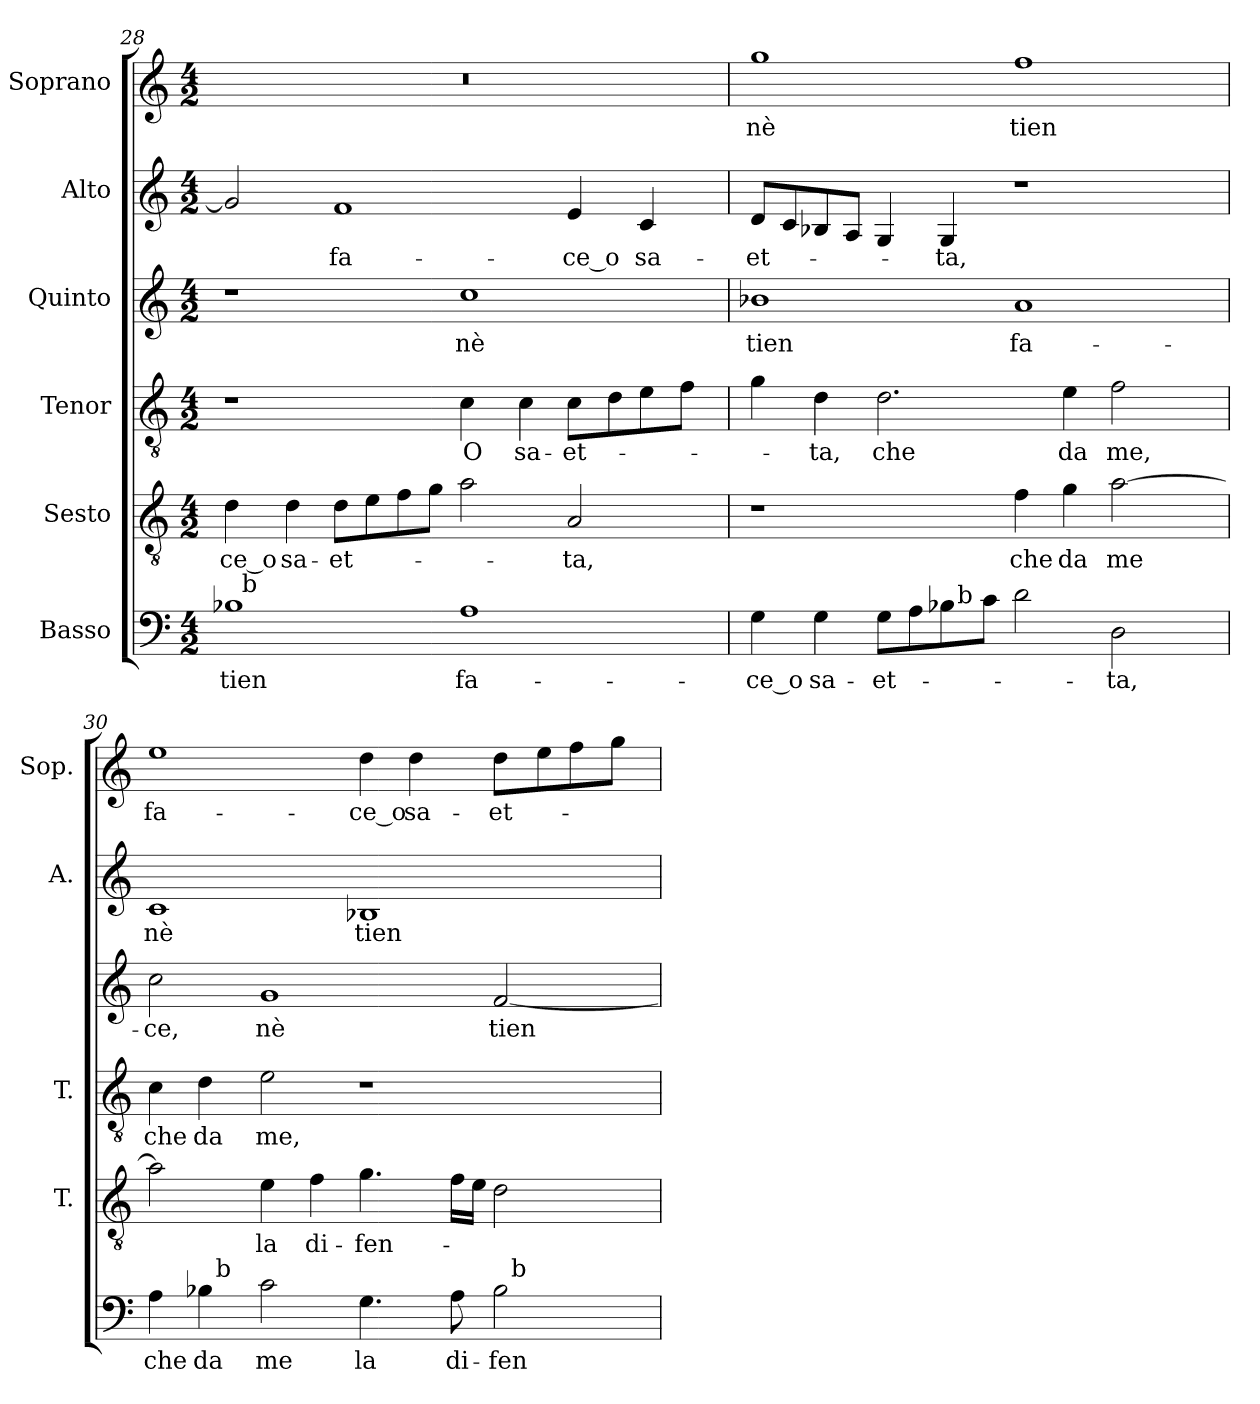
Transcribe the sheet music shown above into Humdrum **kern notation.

**kern	**text	**kern	**text	**kern	**text	**kern	**text	**kern	**text	**kern	**text
*part6	*part6	*part5	*part5	*part4	*part4	*part3	*part3	*part2	*part2	*part1	*part1
*staff6	*staff6	*staff5	*staff5	*staff4	*staff4	*staff3	*staff3	*staff2	*staff2	*staff1	*staff1
*I"Basso	*	*I"Sesto	*	*I"Tenor	*	*I"Quinto	*	*I"Alto	*	*I"Soprano	*
*	*	*I'T.	*	*I'T.	*	*	*	*I'A.	*	*I'Sop.	*
*clefF4	*	*clefGv2	*	*clefGv2	*	*clefG2	*	*clefG2	*	*clefG2	*
*	*	*ITrd7c12	*	*ITrd7c12	*	*	*	*	*	*	*
*k[]	*	*k[]	*	*k[]	*	*k[]	*	*k[]	*	*k[]	*
*C:	*	*C:	*	*C:	*	*C:	*	*C:	*	*C:	*
*M4/2	*	*M4/2	*	*M4/2	*	*M4/2	*	*M4/2	*	*M4/2	*
=28	=28	=28	=28	=28	=28	=28	=28	=28	=28	=28	=28
!	!LO:LY:b:color=#000000	!	!	!	!	!	!	!	!	!	!
!	!	!	!LO:LY:b:color=#000000	!	!	!	!	!	!	!LO:N:vis=1	!
*^	*	*	*	*	*	*	*	*	*	*	*
1B-i	32ryy	tien	4Di\	-ce_o	1r	.	1r	.	2gi/]	.	0r	.
.	256ryy	.	.	.	.	.	.	.	.	.	.	.
!	!LO:TX:a:t=b	!	!	!	!	!	!	!	!	!	!	!
.	1ryy	.	.	.	.	.	.	.	.	.	.	.
!	!	!	!	!LO:LY:b:color=#000000	!	!	!	!	!	!	!	!
.	.	.	4Di\	sa-	.	.	.	.	.	.	.	.
!	!	!	!	!LO:LY:b:color=#000000	!	!	!	!	!	!	!	!
!	!	!	!	!	!	!	!	!	!	!LO:LY:b:color=#000000	!	!
.	.	.	8Di\L	-et-	.	.	.	.	1fi	fa-	.	.
.	.	.	8Ei\	.	.	.	.	.	.	.	.	.
.	.	.	8Fi\	.	.	.	.	.	.	.	.	.
.	.	.	8Gi\J	.	.	.	.	.	.	.	.	.
!	!	!LO:LY:b:color=#000000	!	!	!	!	!	!	!	!	!	!
!	!	!	!	!	!	!LO:LY:b:color=#000000	!	!	!	!	!	!
!	!	!	!	!	!	!	!	!LO:LY:b:color=#000000	!	!	!	!
1Ai	.	fa-	2Ai\	.	4Ci\	O	1cci	nè	.	.	.	.
.	2ryy	.	.	.	.	.	.	.	.	.	.	.
!	!	!	!	!	!	!LO:LY:b:color=#000000	!	!	!	!	!	!
.	.	.	.	.	4Ci\	sa-	.	.	.	.	.	.
!	!	!	!	!LO:LY:b:color=#000000	!	!	!	!	!	!	!	!
!	!	!	!	!	!	!LO:LY:b:color=#000000	!	!	!	!	!	!
!	!	!	!	!	!	!	!	!	!	!LO:LY:b:color=#000000	!	!
.	.	.	2AAi/	-ta,	8Ci\L	-et-	.	.	4ei/	-ce_o	.	.
.	4ryy	.	.	.	.	.	.	.	.	.	.	.
.	.	.	.	.	8Di\	.	.	.	.	.	.	.
!	!	!	!	!	!	!	!	!	!	!LO:LY:b:color=#000000	!	!
.	.	.	.	.	8Ei\	.	.	.	4ci/	sa-	.	.
.	8ryy	.	.	.	.	.	.	.	.	.	.	.
.	.	.	.	.	8Fi\J	.	.	.	.	.	.	.
.	16ryy	.	.	.	.	.	.	.	.	.	.	.
.	64..ryy	.	.	.	.	.	.	.	.	.	.	.
!!LO:LB:g=z
=29	=29	=29	=29	=29	=29	=29	=29	=29	=29	=29	=29	=29
!	!	!LO:LY:b:color=#000000	!	!	!	!	!	!	!	!	!	!
!	!	!	!	!	!	!	!	!LO:LY:b:color=#000000	!	!	!	!
!	!	!	!	!	!	!	!	!	!	!LO:LY:b:color=#000000	!	!
!	!	!	!	!	!	!	!	!	!	!	!	!LO:LY:b:color=#000000
4Gi\	2ryy	-ce_o	1r	.	4Gi\	.	1b-Xi	tien	8di/L	-et-	1ggi	nè
.	.	.	.	.	.	.	.	.	8ci/	.	.	.
!	!	!LO:LY:b:color=#000000	!	!	!	!	!	!	!	!	!	!
!	!	!	!	!	!	!LO:LY:b:color=#000000	!	!	!	!	!	!
4Gi\	.	sa-	.	.	4Di\	-ta,	.	.	8B-Xi/	.	.	.
.	.	.	.	.	.	.	.	.	8Ai/J	.	.	.
!	!	!LO:LY:b:color=#000000	!	!	!	!	!	!	!	!	!	!
!	!	!	!	!	!	!LO:LY:b:color=#000000	!	!	!	!	!	!
8Gi\L	4ryy	-et-	.	.	2.Di\	che	.	.	4Gi/	.	.	.
8Ai\	.	.	.	.	.	.	.	.	.	.	.	.
!	!	!	!	!	!	!	!	!	!	!LO:LY:b:color=#000000	!	!
8B-i\	32ryy	.	.	.	.	.	.	.	4Gi/	-ta,	.	.
.	256ryy	.	.	.	.	.	.	.	.	.	.	.
!	!LO:TX:a:t=b	!	!	!	!	!	!	!	!	!	!	!
.	1ryy	.	.	.	.	.	.	.	.	.	.	.
8ci\J	.	.	.	.	.	.	.	.	.	.	.	.
!	!	!	!	!LO:LY:b:color=#000000	!	!	!	!	!	!	!	!
!	!	!	!	!	!	!	!	!LO:LY:b:color=#000000	!	!	!	!
!	!	!	!	!	!	!	!	!	!	!	!	!LO:LY:b:color=#000000
2di\	.	.	4Fi\	che	.	.	1ai	fa-	1r	.	1ffi	tien
!	!	!	!	!LO:LY:b:color=#000000	!	!	!	!	!	!	!	!
!	!	!	!	!	!	!LO:LY:b:color=#000000	!	!	!	!	!	!
.	.	.	4Gi\	da	4Ei\	da	.	.	.	.	.	.
!	!	!LO:LY:b:color=#000000	!	!	!	!	!	!	!	!	!	!
!	!	!	!	!LO:LY:b:color=#000000	!	!	!	!	!	!	!	!
!	!	!	!	!	!	!LO:LY:b:color=#000000	!	!	!	!	!	!
2Di\	.	-ta,	[2Ai\	me	2Fi\	me,	.	.	.	.	.	.
.	8ryy	.	.	.	.	.	.	.	.	.	.	.
.	16ryy	.	.	.	.	.	.	.	.	.	.	.
.	64..ryy	.	.	.	.	.	.	.	.	.	.	.
*v	*v	*	*	*	*	*	*	*	*	*	*	*
=30	=30	=30	=30	=30	=30	=30	=30	=30	=30	=30	=30
*^	*	*	*	*	*	*	*	*	*	*	*
!	!	!LO:LY:b:color=#000000	!	!	!	!	!	!	!	!	!	!
*v	*v	*	*	*	*	*	*	*	*	*	*	*
*^	*	*	*	*	*	*	*	*	*	*	*
!	!	!	!	!	!	!LO:LY:b:color=#000000	!	!	!	!	!	!
*v	*v	*	*	*	*	*	*	*	*	*	*	*
*^	*	*	*	*	*	*	*	*	*	*	*
!	!	!	!	!	!	!	!	!LO:LY:b:color=#000000	!	!	!	!
*v	*v	*	*	*	*	*	*	*	*	*	*	*
*^	*	*	*	*	*	*	*	*	*	*	*
!	!	!	!	!	!	!	!	!	!	!LO:LY:b:color=#000000	!	!
*v	*v	*	*	*	*	*	*	*	*	*	*	*
*^	*	*	*	*	*	*	*	*	*	*	*
!	!	!	!	!	!	!	!	!	!	!	!	!LO:LY:b:color=#000000
*	*^	*	*	*	*	*	*	*	*	*	*	*
4Ai\	4ryy	1ryy	che	2Ai\]	.	4Ci\	che	2cci\	-ce,	1ci	nè	1eei	fa-
!	!	!	!LO:LY:b:color=#000000	!	!	!	!	!	!	!	!	!	!
!	!	!	!	!	!	!	!LO:LY:b:color=#000000	!	!	!	!	!	!
4B-i\	32ryy	.	da	.	.	4Di\	da	.	.	.	.	.	.
.	256ryy	.	.	.	.	.	.	.	.	.	.	.	.
!	!LO:TX:a:t=b	!	!	!	!	!	!	!	!	!	!	!	!
.	1ryy	.	.	.	.	.	.	.	.	.	.	.	.
!	!	!	!LO:LY:b:color=#000000	!	!	!	!	!	!	!	!	!	!
!	!	!	!	!	!LO:LY:b:color=#000000	!	!	!	!	!	!	!	!
!	!	!	!	!	!	!	!LO:LY:b:color=#000000	!	!	!	!	!	!
!	!	!	!	!	!	!	!	!	!LO:LY:b:color=#000000	!	!	!	!
2ci\	.	.	me	4Ei\	la	2Ei\	me,	1gi	nè	.	.	.	.
!	!	!	!	!	!LO:LY:b:color=#000000	!	!	!	!	!	!	!	!
.	.	.	.	4Fi\	di-	.	.	.	.	.	.	.	.
!	!	!	!LO:LY:b:color=#000000	!	!	!	!	!	!	!	!	!	!
!	!	!	!	!	!LO:LY:b:color=#000000	!	!	!	!	!	!	!	!
!	!	!	!	!	!	!	!	!	!	!	!LO:LY:b:color=#000000	!	!
!	!	!	!	!	!	!	!	!	!	!	!	!	!LO:LY:b:color=#000000
4.Gi\	.	2ryy	la	4.Gi\	-fen-	1r	.	.	.	1B-Xi	tien	4ddi\	-ce_o
!	!	!	!	!	!	!	!	!	!	!	!	!	!LO:LY:b:color=#000000
.	.	.	.	.	.	.	.	.	.	.	.	4ddi\	sa-
.	2ryy	.	.	.	.	.	.	.	.	.	.	.	.
!	!	!	!LO:LY:b:color=#000000	!	!	!	!	!	!	!	!	!	!
8Ai\	.	.	di-	16Fi\LL	.	.	.	.	.	.	.	.	.
.	.	.	.	16Ei\JJ	.	.	.	.	.	.	.	.	.
!	!	!	!LO:LY:b:color=#000000	!	!	!	!	!	!	!	!	!	!
!	!	!	!	!	!	!	!	!	!LO:LY:b:color=#000000	!	!	!	!
!	!	!	!	!	!	!	!	!	!	!	!	!	!LO:LY:b:color=#000000
2B-i\	.	32ryy	-fen-	2Di\	.	.	.	[2fi/	tien	.	.	8ddi\L	-et-
.	.	256ryy	.	.	.	.	.	.	.	.	.	.	.
!	!	!LO:TX:a:t=b	!	!	!	!	!	!	!	!	!	!	!
.	.	4ryy	.	.	.	.	.	.	.	.	.	.	.
.	.	.	.	.	.	.	.	.	.	.	.	8eei\	.
.	.	.	.	.	.	.	.	.	.	.	.	8ffi\	.
.	8ryy	8ryy	.	.	.	.	.	.	.	.	.	.	.
.	.	.	.	.	.	.	.	.	.	.	.	8ggi\J	.
.	16ryy	16ryy	.	.	.	.	.	.	.	.	.	.	.
.	64..ryy	64..ryy	.	.	.	.	.	.	.	.	.	.	.
*v	*v	*v	*	*	*	*	*	*	*	*	*	*	*
=	=	=	=	=	=	=	=	=	=	=	=
*-	*-	*-	*-	*-	*-	*-	*-	*-	*-	*-	*-
